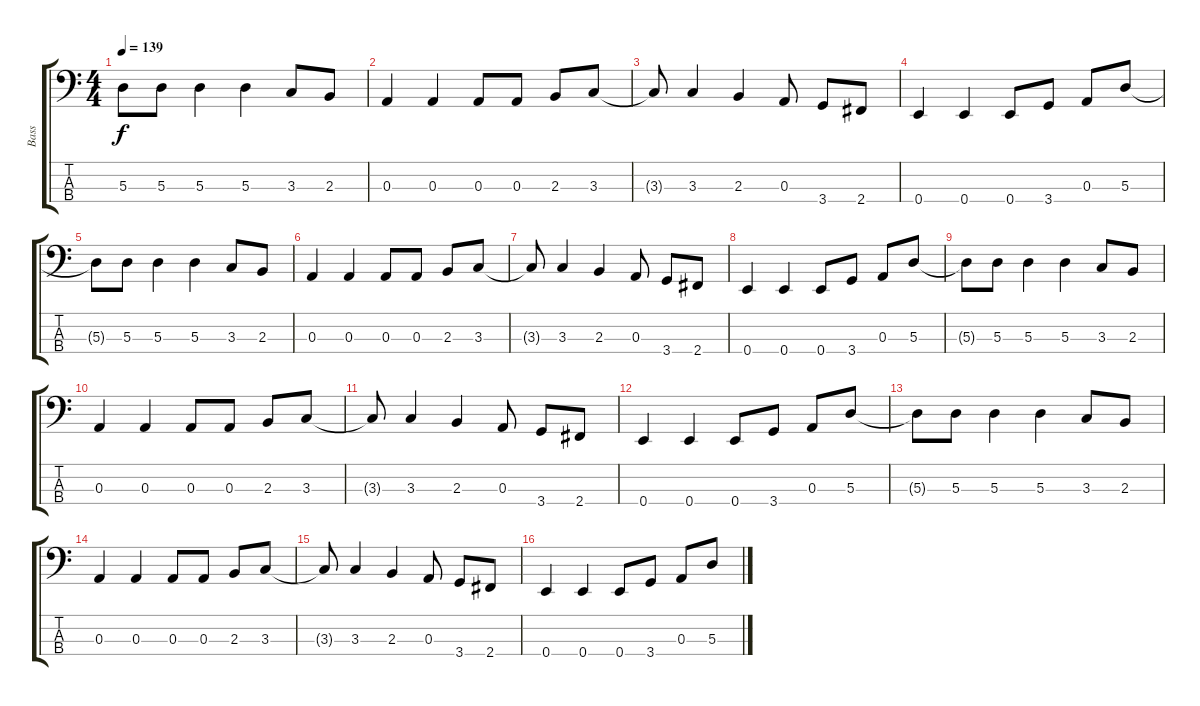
\track ("Bass" "Bass") {instrument electricbassfinger}
\staff {score tabs}
\tuning (G2 D2 A1 E1) {hide}
\ts (4 4)
\tempo 139
\clef f4
\ks c
5.3{t}.8{dy f} 5.3.8 5.3.4 5.3.4 3.3.8 2.3.8 |
0.3.4 0.3.4 0.3.8 0.3.8 2.3.8 3.3.8 |
3.3{t}.8 3.3.4 2.3.4 0.3.8 3.4.8 2.4.8 |
0.4.4 0.4.4 0.4.8 3.4.8 0.3.8 5.3.8 |
5.3{t}.8 5.3.8 5.3.4 5.3.4 3.3.8 2.3.8 |
0.3.4 0.3.4 0.3.8 0.3.8 2.3.8 3.3.8 |
3.3{t}.8 3.3.4 2.3.4 0.3.8 3.4.8 2.4.8 |
0.4.4 0.4.4 0.4.8 3.4.8 0.3.8 5.3.8 |
5.3{t}.8 5.3.8 5.3.4 5.3.4 3.3.8 2.3.8 |
0.3.4 0.3.4 0.3.8 0.3.8 2.3.8 3.3.8 |
3.3{t}.8 3.3.4 2.3.4 0.3.8 3.4.8 2.4.8 |
0.4.4 0.4.4 0.4.8 3.4.8 0.3.8 5.3.8 |
5.3{t}.8 5.3.8 5.3.4 5.3.4 3.3.8 2.3.8 |
0.3.4 0.3.4 0.3.8 0.3.8 2.3.8 3.3.8 |
3.3{t}.8 3.3.4 2.3.4 0.3.8 3.4.8 2.4.8 |
0.4.4 0.4.4 0.4.8 3.4.8 0.3.8 5.3.8
